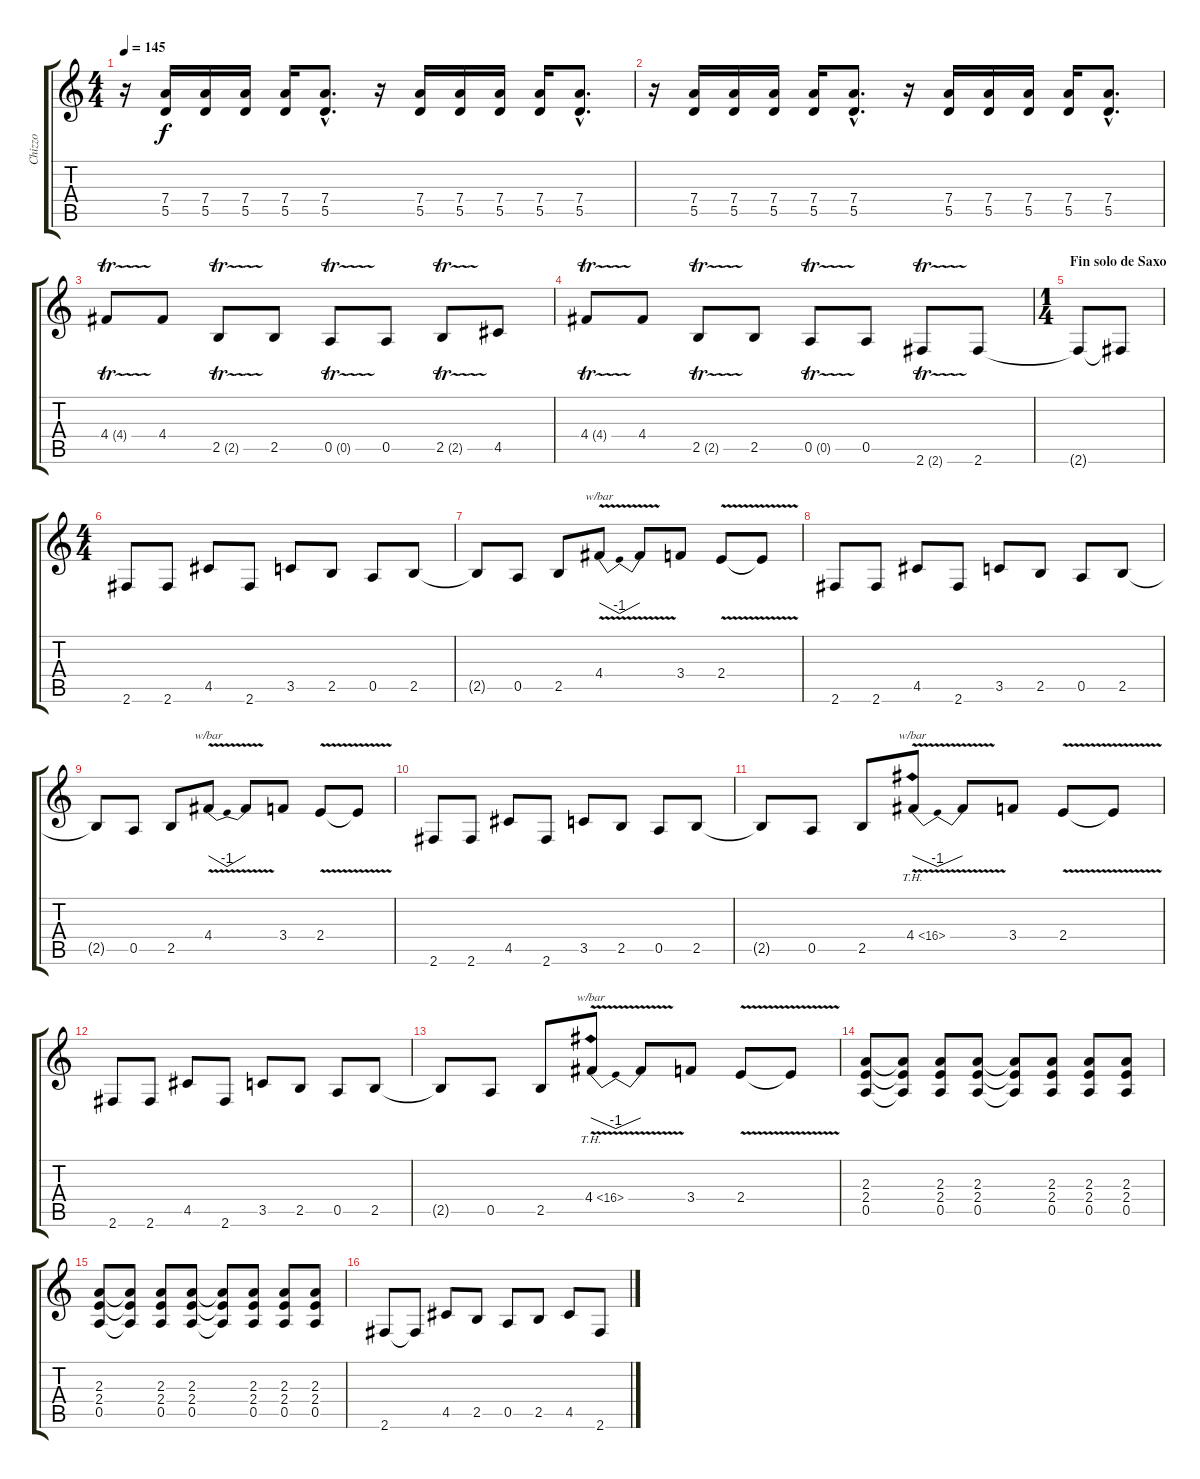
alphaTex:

\track ("Chizzo" "Chizzo") {instrument distortionguitar}
\staff {score tabs}
\tuning (E4 B3 G3 D3 A2 E2) {hide}
\ts (4 4)
\tempo 145
\clef g2
\ks c
r.16{dy f} (7.4 5.5).16 (7.4 5.5).16 (7.4 5.5).16 (7.4 5.5).16 (7.4{hac} 5.5{hac}).8{d} r.16 (7.4 5.5).16 (7.4 5.5).16 (7.4 5.5).16 (7.4 5.5).16 (7.4{hac} 5.5{hac}).8{d} |
r.16 (7.4 5.5).16 (7.4 5.5).16 (7.4 5.5).16 (7.4 5.5).16 (7.4{hac} 5.5{hac}).8{d} r.16 (7.4 5.5).16 (7.4 5.5).16 (7.4 5.5).16 (7.4 5.5).16 (7.4{hac} 5.5{hac}).8{d} |
4.4{tr (4 16)}.8 4.4.8 2.5{tr (2 16)}.8 2.5.8 0.5{tr (0 16)}.8 0.5.8 2.5{tr (2 16)}.8 4.5.8 |
4.4{tr (4 16)}.8 4.4.8 2.5{tr (2 16)}.8 2.5.8 0.5{tr (0 16)}.8 0.5.8 2.6{tr (2 16)}.8 2.6.8 |
\ts (1 4)
\section ("" "Fin solo de Saxo")
2.6{t}.8 2.6{t}.8 |
\ts (4 4)
2.6.8 2.6.8 4.5.8 2.6.8 3.5.8 2.5.8 0.5.8 2.5.8 |
2.5{t}.8 0.5.8 2.5.8 4.4{v}.8{tbe (dip default 0 0 30 -4 60 0)} 4.4{t}.8 3.4.8 2.4{v}.8 2.4{t}.8 |
2.6.8 2.6.8 4.5.8 2.6.8 3.5.8 2.5.8 0.5.8 2.5.8 |
2.5{t}.8 0.5.8 2.5.8 4.4{v}.8{tbe (dip default 0 0 30 -4 60 0)} 4.4{t}.8 3.4.8 2.4{v}.8 2.4{t}.8 |
2.6.8 2.6.8 4.5.8 2.6.8 3.5.8 2.5.8 0.5.8 2.5.8 |
2.5{t}.8 0.5.8 2.5.8 4.4{th 12 v}.8{tbe (dip default 0 0 30 -4 60 0)} 4.4{t}.8 3.4.8 2.4{v}.8 2.4{t}.8 |
2.6.8 2.6.8 4.5.8 2.6.8 3.5.8 2.5.8 0.5.8 2.5.8 |
2.5{t}.8 0.5.8 2.5.8 4.4{th 12 v}.8{tbe (dip default 0 0 30 -4 60 0)} 4.4{t}.8 3.4.8 2.4{v}.8 2.4{t}.8 |
(2.3 2.4 0.5).8 (2.3{t} 2.4{t} 0.5{t}).8 (2.3 2.4 0.5).8 (2.3 2.4 0.5).8 (2.3{t} 2.4{t} 0.5{t}).8 (2.3 2.4 0.5).8 (2.3 2.4 0.5).8 (2.3 2.4 0.5).8 |
(2.3 2.4 0.5).8 (2.3{t} 2.4{t} 0.5{t}).8 (2.3 2.4 0.5).8 (2.3 2.4 0.5).8 (2.3{t} 2.4{t} 0.5{t}).8 (2.3 2.4 0.5).8 (2.3 2.4 0.5).8 (2.3 2.4 0.5).8 |
2.6.8 2.6{t}.8 4.5.8 2.5.8 0.5.8 2.5.8 4.5.8 2.6.8
